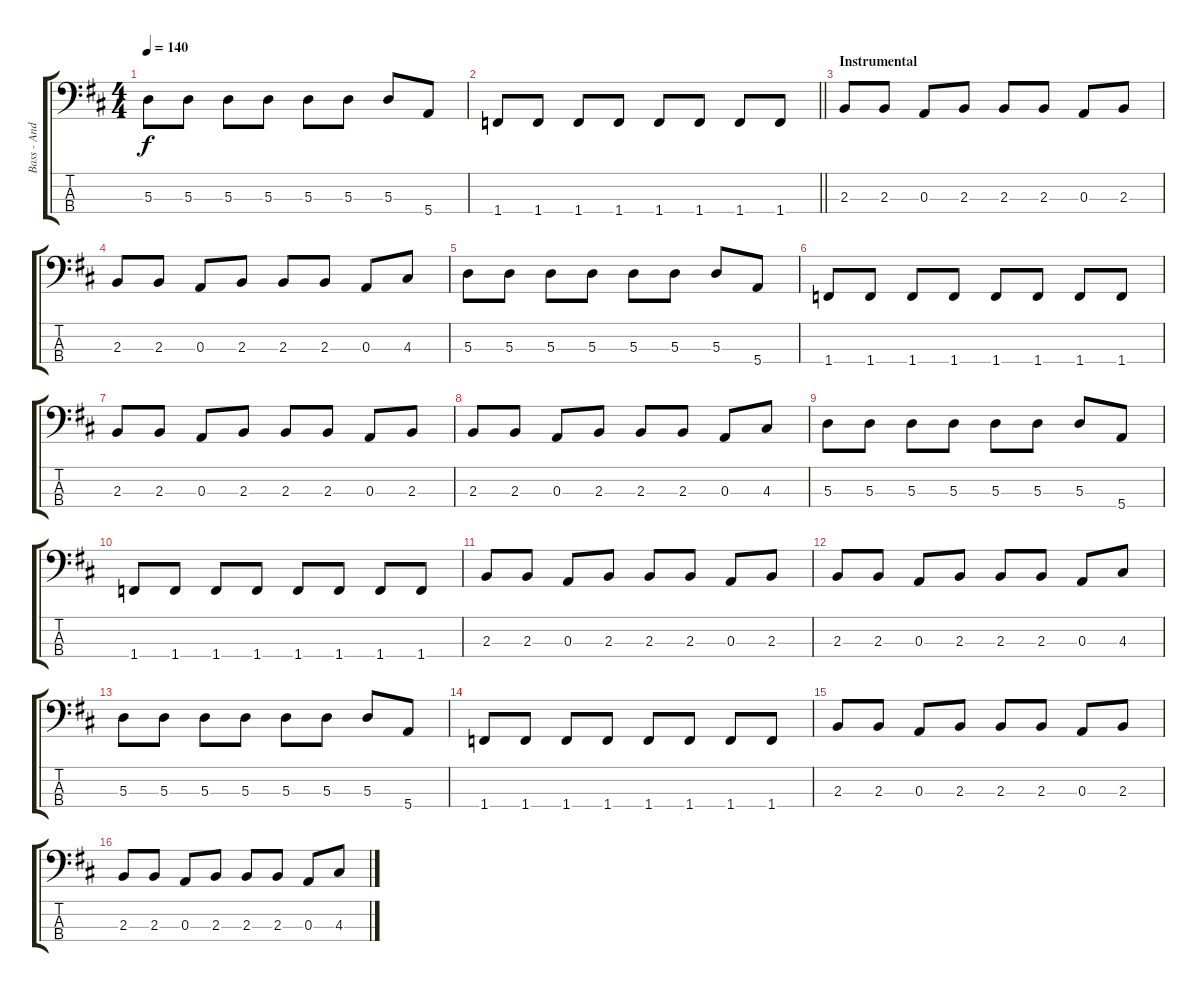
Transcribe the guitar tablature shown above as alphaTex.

\track ("Bass - Andy Nicholson" "Bass - And") {instrument electricbassfinger}
\staff {score tabs}
\tuning (G2 D2 A1 E1) {hide}
\ts (4 4)
\tempo 140
\clef f4
\ks d
5.3.8{dy f} 5.3.8 5.3.8 5.3.8 5.3.8 5.3.8 5.3.8 5.4.8 |
\barLineRight lightlight
1.4.8 1.4.8 1.4.8 1.4.8 1.4.8 1.4.8 1.4.8 1.4.8 |
\section ("" "Instrumental")
2.3.8 2.3.8 0.3.8 2.3.8 2.3.8 2.3.8 0.3.8 2.3.8 |
2.3.8 2.3.8 0.3.8 2.3.8 2.3.8 2.3.8 0.3.8 4.3.8 |
5.3.8 5.3.8 5.3.8 5.3.8 5.3.8 5.3.8 5.3.8 5.4.8 |
1.4.8 1.4.8 1.4.8 1.4.8 1.4.8 1.4.8 1.4.8 1.4.8 |
2.3.8 2.3.8 0.3.8 2.3.8 2.3.8 2.3.8 0.3.8 2.3.8 |
2.3.8 2.3.8 0.3.8 2.3.8 2.3.8 2.3.8 0.3.8 4.3.8 |
5.3.8 5.3.8 5.3.8 5.3.8 5.3.8 5.3.8 5.3.8 5.4.8 |
1.4.8 1.4.8 1.4.8 1.4.8 1.4.8 1.4.8 1.4.8 1.4.8 |
2.3.8 2.3.8 0.3.8 2.3.8 2.3.8 2.3.8 0.3.8 2.3.8 |
2.3.8 2.3.8 0.3.8 2.3.8 2.3.8 2.3.8 0.3.8 4.3.8 |
5.3.8 5.3.8 5.3.8 5.3.8 5.3.8 5.3.8 5.3.8 5.4.8 |
1.4.8 1.4.8 1.4.8 1.4.8 1.4.8 1.4.8 1.4.8 1.4.8 |
2.3.8 2.3.8 0.3.8 2.3.8 2.3.8 2.3.8 0.3.8 2.3.8 |
2.3.8 2.3.8 0.3.8 2.3.8 2.3.8 2.3.8 0.3.8 4.3.8
